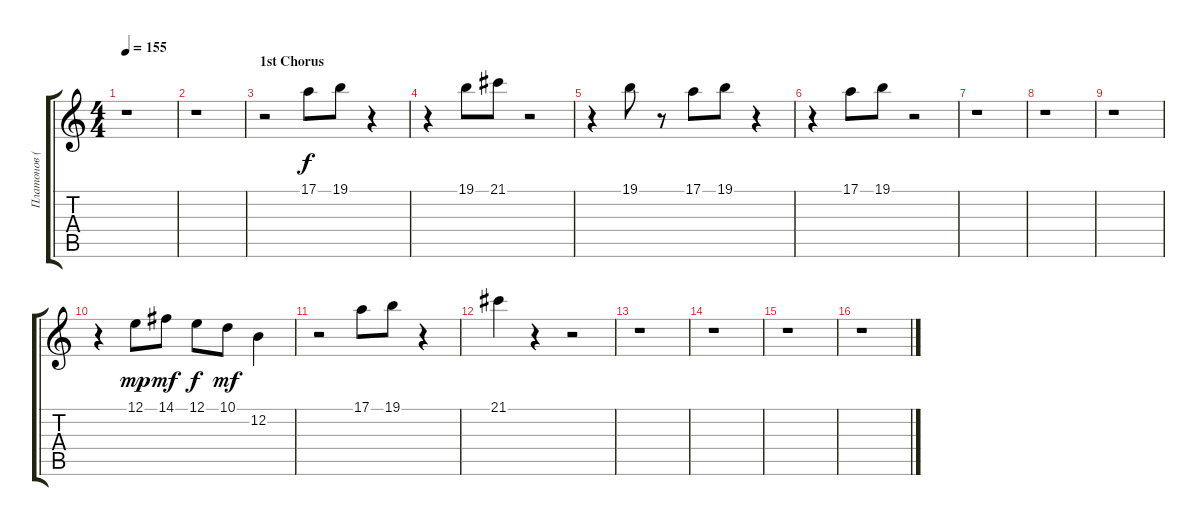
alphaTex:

\track ("Платонов (Клавиш. 2)" "Платонов (") {instrument fx5brightness}
\staff {score tabs}
\tuning (E4 B3 G3 D3 A2 E2) {hide}
\ts (4 4)
\tempo 155
\clef g2
\ks c
r.1{dy ff} |
r.1 |
\section ("" "1st Chorus")
r.2{instrument lead2sawtooth} 17.1.8{dy f} 19.1.8 r.4 |
r.4 19.1.8 21.1.8 r.2 |
r.4 19.1.8 r.8 17.1.8 19.1.8 r.4 |
r.4 17.1.8 19.1.8 r.2 |
r.1 |
r.1 |
r.1 |
r.4 12.1.8{dy mp} 14.1.8{dy mf} 12.1.8{dy f} 10.1.8{dy mf} 12.2.4 |
r.2 17.1.8 19.1.8 r.4 |
21.1.4 r.4 r.2{instrument fx5brightness} |
r.1 |
r.1 |
r.1 |
r.1
